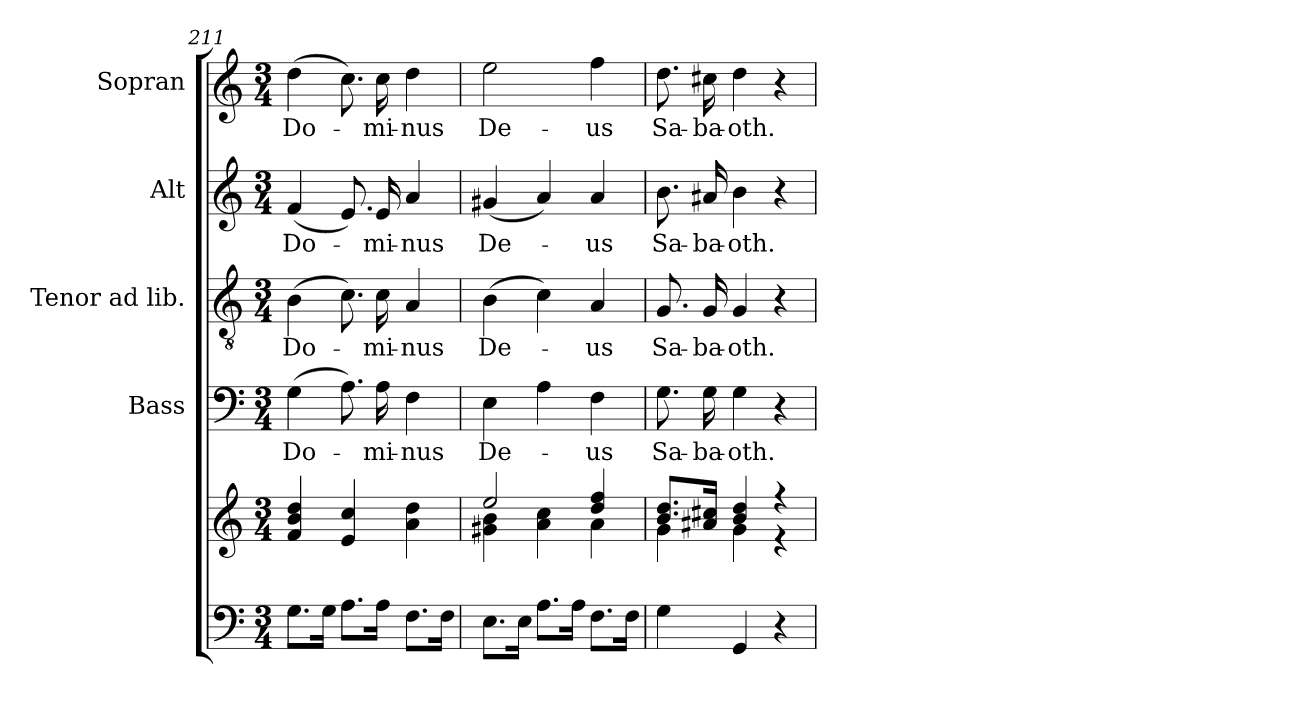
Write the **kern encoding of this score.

**kern	**kern	**kern	**text	**kern	**text	**kern	**text	**kern	**text
*part5	*part5	*part4	*part4	*part3	*part3	*part2	*part2	*part1	*part1
*staff6	*staff5	*staff4	*staff4	*staff3	*staff3	*staff2	*staff2	*staff1	*staff1
*	*	*I"Bass	*	*I"Tenor ad lib.	*	*I"Alt	*	*I"Sopran	*
*	*	*I'B.	*	*I'T.	*	*I'A.	*	*I'S.	*
*clefF4	*clefG2	*clefF4	*	*clefGv2	*	*clefG2	*	*clefG2	*
*k[]	*k[]	*k[]	*	*k[]	*	*k[]	*	*k[]	*
*C:	*C:	*C:	*	*C:	*	*C:	*	*C:	*
*M3/4	*M3/4	*M3/4	*	*M3/4	*	*M3/4	*	*M3/4	*
=211	=211	=211	=211	=211	=211	=211	=211	=211	=211
!	!	!	!LO:LY:b	!	!LO:LY:b	!	!LO:LY:b	!	!LO:LY:b
8.G\L	4f/ 4b/ 4dd/	(>4G\	Do-	(>4B\	Do-	(<4f/	Do-	(>4dd\	Do-
16G\Jk	.	.	.	.	.	.	.	.	.
8.A\L	4e/ 4cc/	8.A\)	.	8.c\)	.	8.e/)	.	8.cc\)	.
!	!	!	!LO:LY:b	!	!LO:LY:b	!	!LO:LY:b	!	!LO:LY:b
16A\Jk	.	16A\	-mi-	16c\	-mi-	16e/	-mi-	16cc\	-mi-
!	!	!	!LO:LY:b	!	!LO:LY:b	!	!LO:LY:b	!	!LO:LY:b
8.F\L	4a\ 4dd\	4F\	-nus	4A/	-nus	4a/	-nus	4dd\	-nus
16F\Jk	.	.	.	.	.	.	.	.	.
!!LO:PB:g=z
=212	=212	=212	=212	=212	=212	=212	=212	=212	=212
*	*^	*	*	*	*	*	*	*	*
!	!	!	!	!LO:LY:b	!	!LO:LY:b	!	!LO:LY:b	!	!LO:LY:b
8.E\L	2ee/	4g#X\ 4b\	4E\	De-	(>4B\	De-	(<4g#X/	De-	2ee\	De-
16E\Jk	.	.	.	.	.	.	.	.	.	.
8.A\L	.	4a\ 4cc\	4A\	.	4c\)	.	4a/)	.	.	.
16A\Jk	.	.	.	.	.	.	.	.	.	.
!	!	!	!	!LO:LY:b	!	!LO:LY:b	!	!LO:LY:b	!	!LO:LY:b
8.F\L	4dd/ 4ff/	4a\	4F\	-us	4A/	-us	4a/	-us	4ff\	-us
16F\Jk	.	.	.	.	.	.	.	.	.	.
=213	=213	=213	=213	=213	=213	=213	=213	=213	=213	=213
!	!	!	!	!LO:LY:b	!	!LO:LY:b	!	!LO:LY:b	!	!LO:LY:b
4G\	8.b/ 8.dd/L	4g\	8.G\	Sa-	8.G/	Sa-	8.b\	Sa-	8.dd\	Sa-
!	!	!	!	!LO:LY:b	!	!LO:LY:b	!	!LO:LY:b	!	!LO:LY:b
.	16a#X/ 16cc#X/Jk	.	16G\	-ba-	16G/	-ba-	16a#X/	-ba-	16cc#X\	-ba-
!	!	!	!	!LO:LY:b	!	!LO:LY:b	!	!LO:LY:b	!	!LO:LY:b
4GG/	4b/ 4dd/	4g\	4G\	-oth.	4G/	-oth.	4b\	-oth.	4dd\	-oth.
4r	4r	4r	4r	.	4r	.	4r	.	4r	.
*	*v	*v	*	*	*	*	*	*	*	*
=	=	=	=	=	=	=	=	=	=
*-	*-	*-	*-	*-	*-	*-	*-	*-	*-
